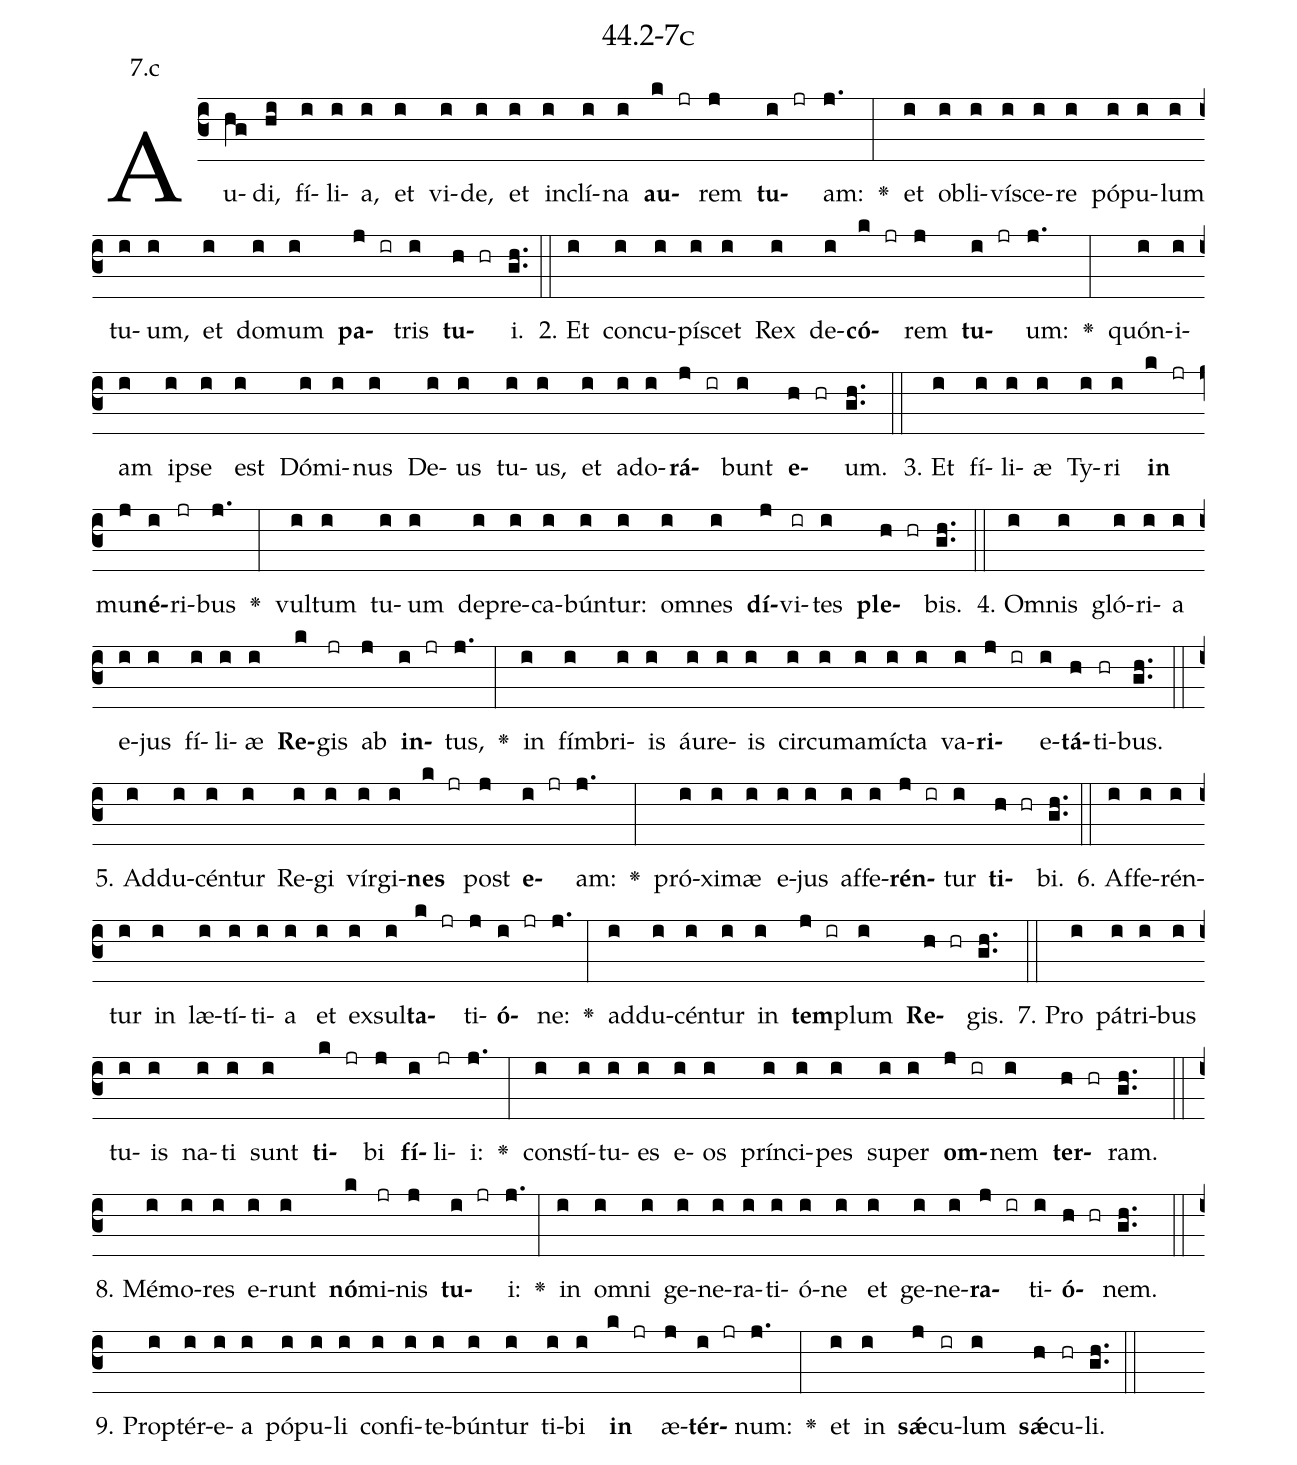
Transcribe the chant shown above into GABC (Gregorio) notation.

name: 44.2-7c;
annotation: 7.c;
%%
(c3)Au(hg)di,(hi) fí(i)li(i)a,(i) et(i) vi(i)de,(i) et(i) in(i)clí(i)na(i) <b>au</b>(k jr)rem(j) <b>tu</b>(i jr)am:(j.) <v>\greheightstar</v>(:) et(i) ob(i)li(i)ví(i)sce(i)re(i) pó(i)pu(i)lum(i) tu(i)um,(i) et(i) do(i)mum(i) <b>pa</b>(j ir)tris(i) <b>tu</b>(h hr)i.(gh..) (::)
2. Et(i) con(i)cu(i)pí(i)scet(i) Rex(i) de(i)<b>có</b>(k jr)rem(j) <b>tu</b>(i jr)um:(j.) <v>\greheightstar</v>(:) quón(i)i(i)am(i) ip(i)se(i) est(i) Dó(i)mi(i)nus(i) De(i)us(i) tu(i)us,(i) et(i) ad(i)o(i)<b>rá</b>(j ir)bunt(i) <b>e</b>(h hr)um.(gh..) (::)
3. Et(i) fí(i)li(i)æ(i) Ty(i)ri(i) <b>in</b>(k jr) mu(j)<b>né</b>(i)ri(jr)bus(j.) <v>\greheightstar</v>(:) vul(i)tum(i) tu(i)um(i) de(i)pre(i)ca(i)bún(i)tur:(i) om(i)nes(i) <b>dí</b>(j)vi(ir)tes(i) <b>ple</b>(h hr)bis.(gh..) (::)
4. Om(i)nis(i) gló(i)ri(i)a(i) e(i)jus(i) fí(i)li(i)æ(i) <b>Re</b>(k)gis(jr) ab(j) <b>in</b>(i jr)tus,(j.) <v>\greheightstar</v>(:) in(i) fím(i)bri(i)is(i) áu(i)re(i)is(i) cir(i)cum(i)a(i)míc(i)ta(i) va(i)<b>ri</b>(j ir)e(i)<b>tá</b>(h)ti(hr)bus.(gh..) (::)
5. Ad(i)du(i)cén(i)tur(i) Re(i)gi(i) vír(i)gi(i)<b>nes</b>(k jr) post(j) <b>e</b>(i jr)am:(j.) <v>\greheightstar</v>(:) pró(i)xi(i)mæ(i) e(i)jus(i) af(i)fe(i)<b>rén</b>(j ir)tur(i) <b>ti</b>(h hr)bi.(gh..) (::)
6. Af(i)fe(i)rén(i)tur(i) in(i) læ(i)tí(i)ti(i)a(i) et(i) ex(i)sul(i)<b>ta</b>(k jr)ti(j)<b>ó</b>(i jr)ne:(j.) <v>\greheightstar</v>(:) ad(i)du(i)cén(i)tur(i) in(i) <b>tem</b>(j ir)plum(i) <b>Re</b>(h hr)gis.(gh..) (::)
7. Pro(i) pá(i)tri(i)bus(i) tu(i)is(i) na(i)ti(i) sunt(i) <b>ti</b>(k jr)bi(j) <b>fí</b>(i)li(jr)i:(j.) <v>\greheightstar</v>(:) con(i)stí(i)tu(i)es(i) e(i)os(i) prín(i)ci(i)pes(i) su(i)per(i) <b>om</b>(j ir)nem(i) <b>ter</b>(h hr)ram.(gh..) (::)
8. Mé(i)mo(i)res(i) e(i)runt(i) <b>nó</b>(k)mi(jr)nis(j) <b>tu</b>(i jr)i:(j.) <v>\greheightstar</v>(:) in(i) om(i)ni(i) ge(i)ne(i)ra(i)ti(i)ó(i)ne(i) et(i) ge(i)ne(i)<b>ra</b>(j ir)ti(i)<b>ó</b>(h hr)nem.(gh..) (::)
9. Prop(i)tér(i)e(i)a(i) pó(i)pu(i)li(i) con(i)fi(i)te(i)bún(i)tur(i) ti(i)bi(i) <b>in</b>(k jr) æ(j)<b>tér</b>(i jr)num:(j.) <v>\greheightstar</v>(:) et(i) in(i) <b>sǽ</b>(j)cu(ir)lum(i) <b>sǽ</b>(h)cu(hr)li.(gh..) (::)
